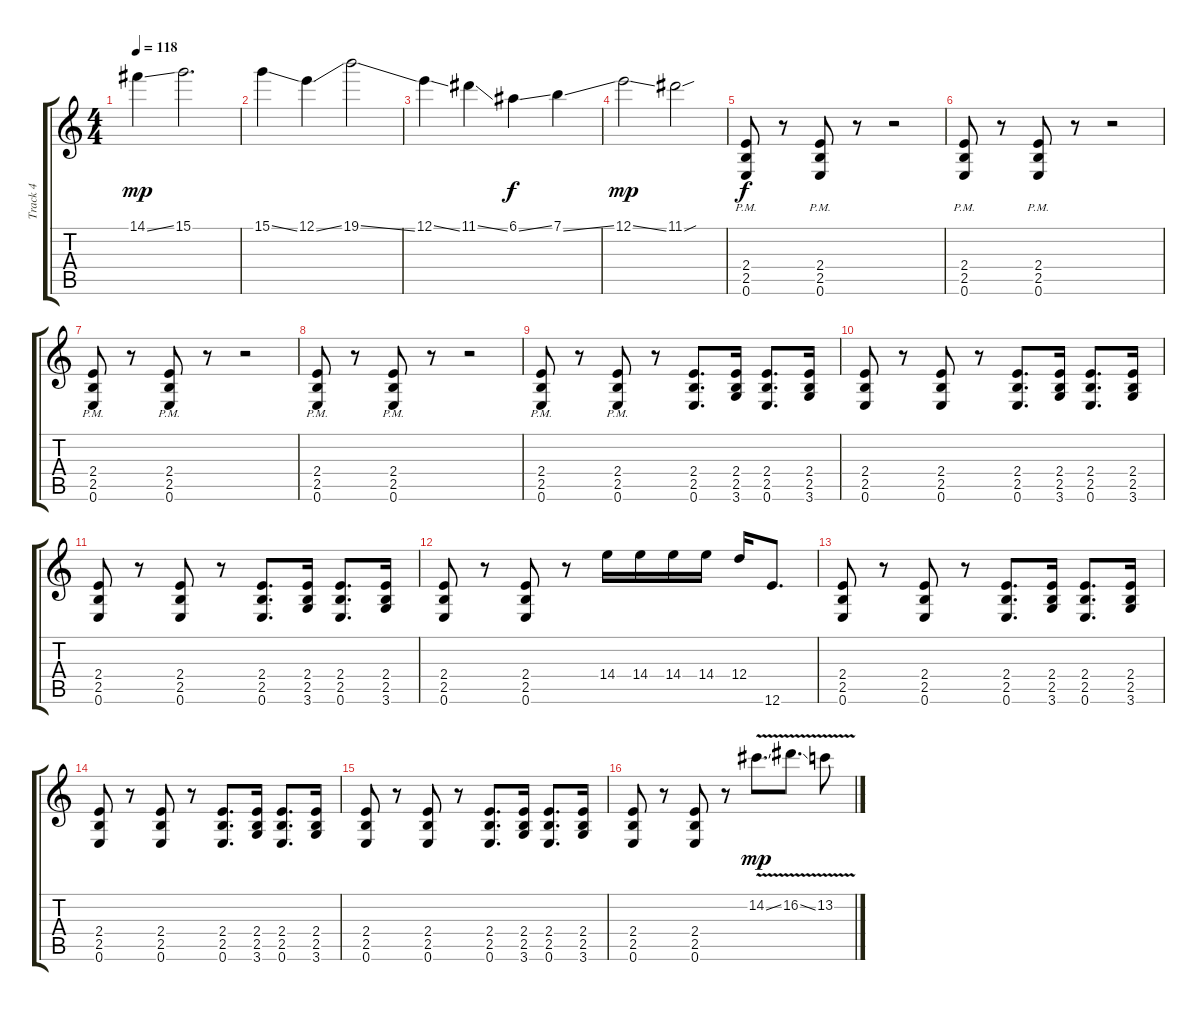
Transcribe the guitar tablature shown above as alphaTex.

\track ("Track 4" "Track 4") {instrument distortionguitar}
\staff {score tabs}
\tuning (E4 B3 G3 D3 A2 E2) {hide}
\ts (4 4)
\tempo 118
\clef g2
\ks c
14.1{ss}.4{dy mp} 15.1.2{d} |
15.1{ss}.4 12.1{ss}.4 19.1{ss}.2 |
12.1{ss}.4 11.1{ss}.4 6.1{ss}.4{dy f} 7.1{ss}.4 |
12.1{ss}.2{dy mp} 11.1{sou}.2 |
(2.4{pm} 2.5{pm} 0.6{pm}).8{dy f} r.8 (2.4{pm} 2.5{pm} 0.6{pm}).8 r.8 r.2 |
(2.4{pm} 2.5{pm} 0.6{pm}).8 r.8 (2.4{pm} 2.5{pm} 0.6{pm}).8 r.8 r.2 |
(2.4{pm} 2.5{pm} 0.6{pm}).8 r.8 (2.4{pm} 2.5{pm} 0.6{pm}).8 r.8 r.2 |
(2.4{pm} 2.5{pm} 0.6{pm}).8 r.8 (2.4{pm} 2.5{pm} 0.6{pm}).8 r.8 r.2 |
(2.4{pm} 2.5{pm} 0.6{pm}).8 r.8 (2.4{pm} 2.5{pm} 0.6{pm}).8 r.8 (2.4 2.5 0.6).8{d} (2.4 2.5 3.6).16 (2.4 2.5 0.6).8{d} (2.4 2.5 3.6).16 |
(2.4 2.5 0.6).8 r.8 (2.4 2.5 0.6).8 r.8 (2.4 2.5 0.6).8{d} (2.4 2.5 3.6).16 (2.4 2.5 0.6).8{d} (2.4 2.5 3.6).16 |
(2.4 2.5 0.6).8 r.8 (2.4 2.5 0.6).8 r.8 (2.4 2.5 0.6).8{d} (2.4 2.5 3.6).16 (2.4 2.5 0.6).8{d} (2.4 2.5 3.6).16 |
(2.4 2.5 0.6).8 r.8 (2.4 2.5 0.6).8 r.8 14.4.16 14.4.16 14.4.16 14.4.16 12.4.16 12.6.8{d} |
(2.4 2.5 0.6).8 r.8 (2.4 2.5 0.6).8 r.8 (2.4 2.5 0.6).8{d} (2.4 2.5 3.6).16 (2.4 2.5 0.6).8{d} (2.4 2.5 3.6).16 |
(2.4 2.5 0.6).8 r.8 (2.4 2.5 0.6).8 r.8 (2.4 2.5 0.6).8{d} (2.4 2.5 3.6).16 (2.4 2.5 0.6).8{d} (2.4 2.5 3.6).16 |
(2.4 2.5 0.6).8 r.8 (2.4 2.5 0.6).8 r.8 (2.4 2.5 0.6).8{d} (2.4 2.5 3.6).16 (2.4 2.5 0.6).8{d} (2.4 2.5 3.6).16 |
(2.4 2.5 0.6).8 r.8 (2.4 2.5 0.6).8 r.8 14.2{v ss}.8{d dy mp} 16.2{v ss}.8{d} 13.2{v}.8
